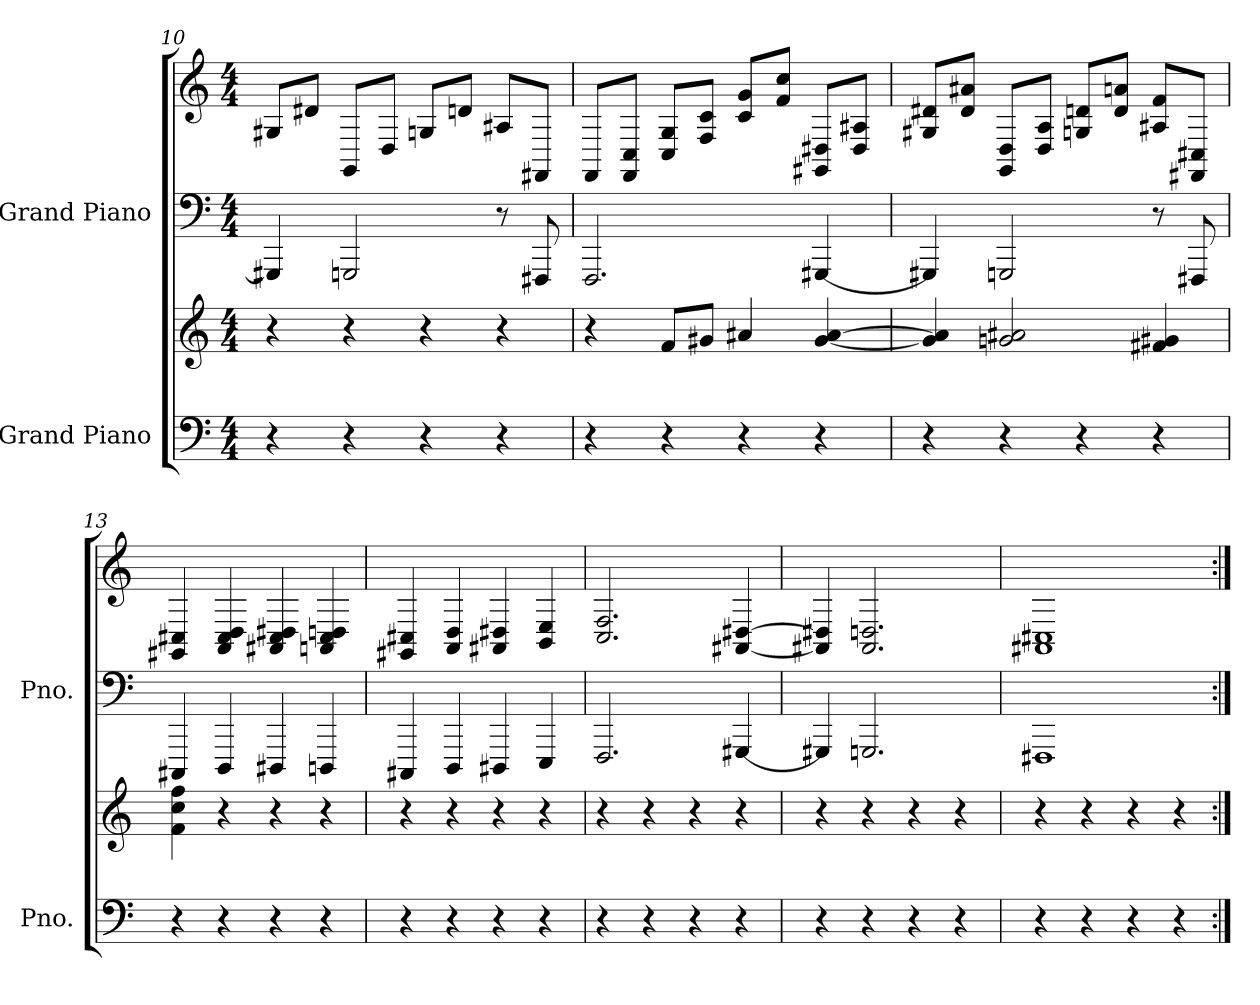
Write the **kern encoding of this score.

**kern	**kern	**kern	**kern
*part2	*part2	*part1	*part1
*staff4	*staff3	*staff2	*staff1
*I"Grand Piano	*	*I"Grand Piano	*
*I'Pno.	*	*I'Pno.	*
*clefF4	*clefG2	*clefF4	*clefG2
*k[]	*k[]	*k[]	*k[]
*M4/4	*M4/4	*M4/4	*M4/4
=10	=10	=10	=10
4r	4r	4GGG#X]	8G#XL
.	.	.	8d#XJ
4r	4r	2GGGn	8GGL
.	.	.	8DJ
4r	4r	.	8GnL
.	.	.	8dnJ
4r	4r	8r	8A#XL
.	.	8FFF#X	8FF#XJ
=11	=11	=11	=11
4r	4r	2.FFF	8FFL
.	.	.	8FF 8CJ
4r	8fL	.	8C 8GL
.	8g#XJ	.	8F 8cJ
4r	4a#X	.	8c 8gL
.	.	.	8f 8ccJ
4r	[4a# [4g#	[4GGG#X	8GG#X 8D#XL
.	.	.	8D# 8A#XJ
=12	=12	=12	=12
4r	4g#] 4a#]	4GGG#X]	8G#X 8d#XL
.	.	.	8d# 8a#XJ
4r	2g 2a#X	2GGGn	8GG 8DL
.	.	.	8D 8AJ
4r	.	.	8Gn 8dnL
.	.	.	8d 8anJ
4r	4f#X 4g#X	8r	8A#X 8fL
.	.	8FFF#X	8FF#X 8C#XJ
=13	=13	=13	=13
4r	4ff 4f 4cc	4CCC#X	4C#X 4GG#X
4r	4r	4DDD	4AA 4C# 4D
4r	4r	4DDD#X	4AA#X 4C# 4D#X
4r	4r	4DDDn	4AAn 4Dn 4C#
=14	=14	=14	=14
4r	4r	4CCC#X	4GG#X 4C#X
4r	4r	4DDD	4AA 4D
4r	4r	4DDD#X	4AA#X 4D#X
4r	4r	4EEE	4BB 4E
=15	=15	=15	=15
4r	4r	2.FFF	2.F 2.C
4r	4r	.	.
4r	4r	.	.
4r	4r	[4GGG#X	[4AA#X [4D#X
=16	=16	=16	=16
4r	4r	4GGG#X]	4AA#X] 4D#X]
4r	4r	2.GGGn	2.Dn 2.AA#
4r	4r	.	.
4r	4r	.	.
=17	=17	=17	=17
4r	4r	1FFF#X	1AA#X 1C#X
4r	4r	.	.
4r	4r	.	.
4r	4r	.	.
=:|!	=:|!	=:|!	=:|!
*-	*-	*-	*-
